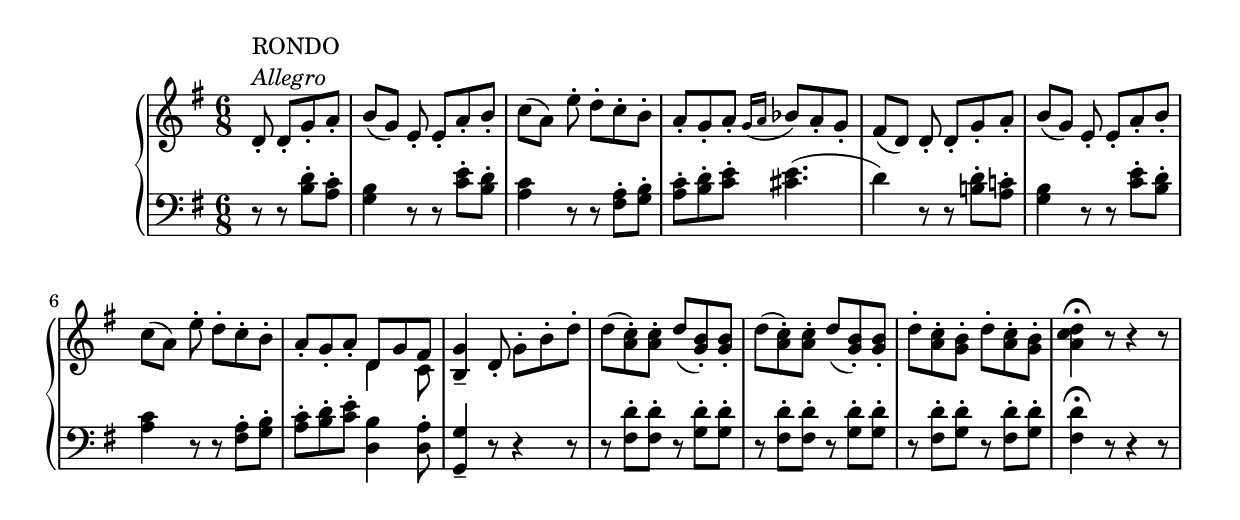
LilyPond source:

%% DO NOT EDIT this file manually; it is automatically
%% generated from LSR http://lsr.dsi.unimi.it
%% Make any changes in LSR itself, or in Documentation/snippets/new/ ,
%% and then run scripts/auxiliar/makelsr.py
%%
%% This file is in the public domain.
\version "2.14.2"

\header {
  lsrtags = "headword"

  texidoc = "
Expressive headword

"
  doctitle = "Expressive headword"
} % begin verbatim

\include "english.ly"

% NR 1.3 Expressive marks

% L. v. Beethoven, Op. 49 no. 1
% Piano sonata 19 - "Leichte Sonate"
% measures 1 - 12

%\layout {
%   \context {
%      \Score
%      \override SpacingSpanner #'base-shortest-duration =
%         #(ly:make-moment 1 20)
%   }
%}

\new PianoStaff <<

   % RH Staff
   \new Staff {
      \clef treble
      \key g \major
      \time 6/8
      \partial 2
      \once \override TextScript #'staff-padding = #2
      d'8 \staccato
      ^ \markup { \column {
         RONDO
         \italic Allegro } }
      d'8 \staccato
      g'8 \staccato
      a'8 \staccato

      |

      b'8 [ (
      g'8 ] )
      e'8 \staccato
      e' \staccato
      a'8 \staccato
      b'8 \staccato

      |

      c''8 [ (
      a'8 ] )
      e''8 \staccato
      d''8 \staccato
      c''8 \staccato
      b'8 \staccato

      |

      a'8 \staccato
      g'8 \staccato
      a'8 \staccato
      \acciaccatura { g'16 [ a'16 ] }
      bf'8
      a'8 \staccato
      g'8 \staccato

      |

      fs'8 [ (
      d'8 ] )
      d'8 \staccato
      d'8 \staccato
      g'8 \staccato
      a'8 \staccato

      |

      b'8 [ (
      g'8 ] )
      e'8 \staccato
      e'8 \staccato
      a'8 \staccato
      b'8 \staccato

      |

      c''8 [ (
      a'8 ] )
      e''8 \staccato
      d''8 \staccato
      c''8 \staccato
      b'8 \staccato

      |

      a'8 \staccato
      g'8 \staccato
      a'8 \staccato
      <<
         {
            \voiceOne
            d'8
            g'8
            fs'8
            \oneVoice
         }
         \new Voice {
            \voiceTwo
            d'4
            c'8
            \oneVoice
         }
      >>

      |

      <b g'>4 \tenuto
      d'8 \staccato
      g'8 \staccato
      b'8 \staccato
      d''8 \staccato

      |

      d''8 (
      <c'' a'>8 \staccato )
      <c'' a'>8 \staccato
      d''8 (
      <b' g'>8 \staccato )
      <b' g'>8 \staccato

      |

      d''8 (
      <c'' a'>8 \staccato )
      <c'' a'>8 \staccato
      d''8 (
      <b' g'>8 \staccato )
      <b' g'>8 \staccato

      |

      d''8 \staccato
      <c'' a'>8 \staccato
      <b' g'>8 \staccato
      d'' \staccato
      <c'' a'>8 \staccato
      <b' g'>8 \staccato

      |

      <d'' c'' a'>4 \fermata
      r8 r4 r8
   }

   % LH Staff
   \new Staff {
      \clef bass
      \key g \major
      \time 6/8
      \partial 2
      r8
      r8
      <d' b>8 \staccato
      <c' a>8 \staccato

      |

      <b g>4
      r8
      r8
      <e' c'>8 \staccato
      <d' b>8 \staccato

      |

      <c' a>4
      r8
      r8
      <a fs>8 \staccato
      <b g>8 \staccato

      |

      <c' a>8 \staccato
      <b d'>8 \staccato
      <e' c'>8 \staccato
      <e' cs'>4. (

      |

      d'4 )
      r8
      r8
      <d' b!>8 \staccato
      <c'! a>8 \staccato

      |

      <b g>4
      r8
      r8
      <e' c'>8 \staccato
      <d' b>8 \staccato

      |

      <c' a>4
      r8
      r8
      <a fs>8 \staccato
      <b g>8 \staccato

      |

      <c' a>8 \staccato
      <d' b>8 \staccato
      <e' c'>8 \staccato
      <b d>4
      <a d>8 \staccato

      |

      <g g,>4 \tenuto
      r8
      r4
      r8

      |

      r8
      <d' fs>8 \staccato
      <d' fs>8 \staccato
      r8
      <d' g>8 \staccato
      <d' g>8 \staccato

      |

      r8
      <d' fs>8 \staccato
      <d' fs>8 \staccato
      r8
      <d' g>8 \staccato
      <d' g>8 \staccato

      |

      r8
      <d' fs>8 \staccato
      <d' g>8 \staccato
      r8
      <d' fs>8 \staccato
      <d' g>8 \staccato

      |

      <d' fs>4 \fermata
      r8 r4 r8
   }

>>
